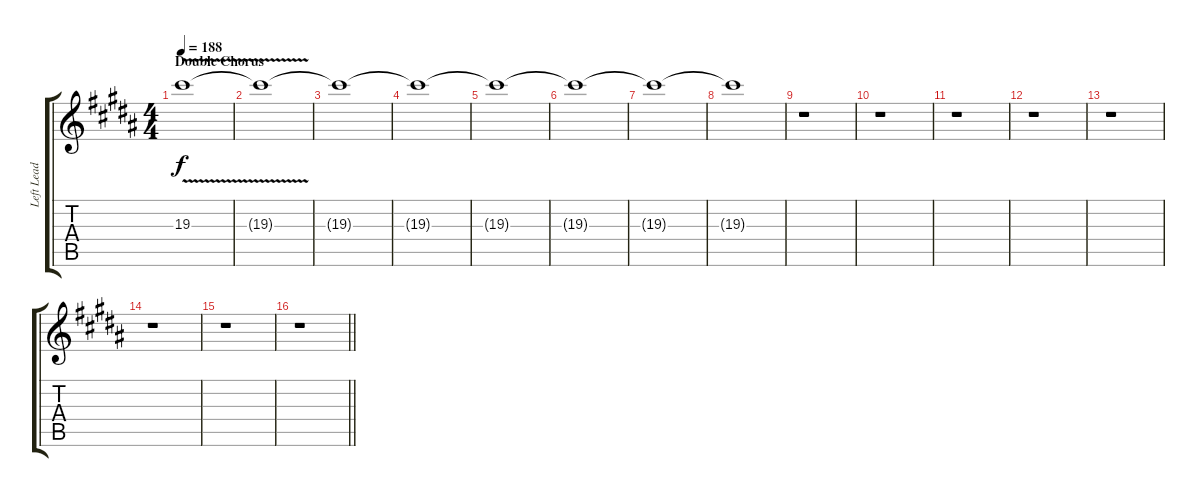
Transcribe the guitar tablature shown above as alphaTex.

\track ("Left Lead Guitar" "Left Lead ") {instrument distortionguitar}
\staff {score tabs}
\tuning (Eb4 Bb3 Gb3 Db3 Ab2 Db2) {hide}
\ts (4 4)
\section ("" "Double Chorus")
\tempo 188
\clef g2
\ks b
19.3{v}.1{dy f volume 8} |
19.3{t}.1 |
19.3{t}.1 |
19.3{t}.1 |
19.3{t}.1 |
19.3{t}.1 |
19.3{t}.1 |
19.3{t}.1 |
r.1 |
r.1 |
r.1 |
r.1 |
r.1 |
r.1 |
r.1 |
\barLineRight lightlight
r.1
